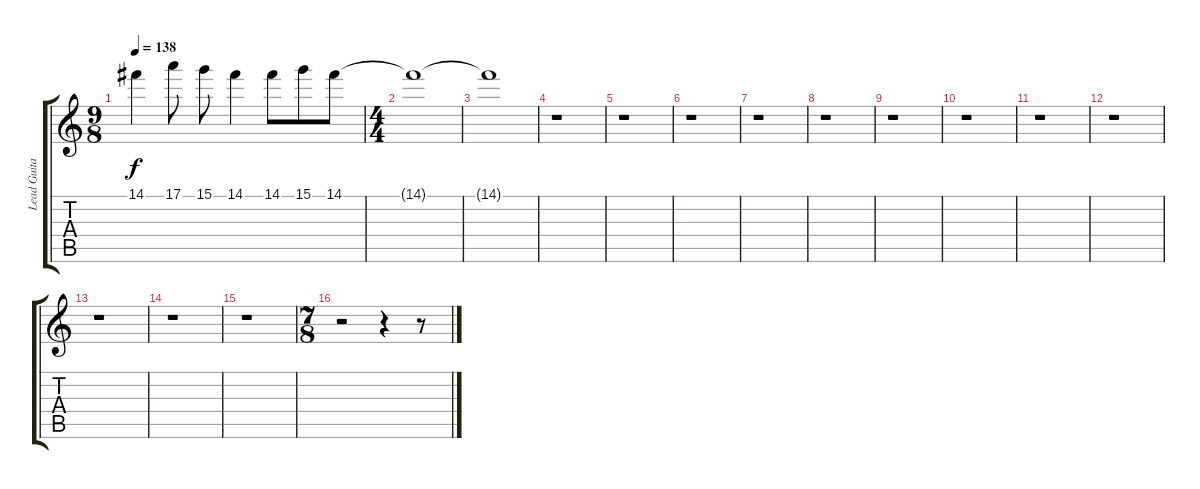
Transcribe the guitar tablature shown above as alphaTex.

\track ("Lead Guitar 1" "Lead Guita") {instrument distortionguitar}
\staff {score tabs}
\tuning (E4 B3 G3 D3 A2 E2) {hide}
\ts (9 8)
\tempo 138
\clef g2
\ks c
14.1.4{dy f} 17.1.8 15.1.8 14.1.4 14.1.8 15.1.8 14.1.8 |
\ts (4 4)
\section ("" "")
14.1{t}.1 |
14.1{t}.1 |
r.1 |
r.1 |
r.1 |
r.1 |
r.1 |
r.1 |
r.1 |
r.1 |
r.1 |
r.1 |
r.1 |
r.1 |
\ts (7 8)
r.2 r.4 r.8
